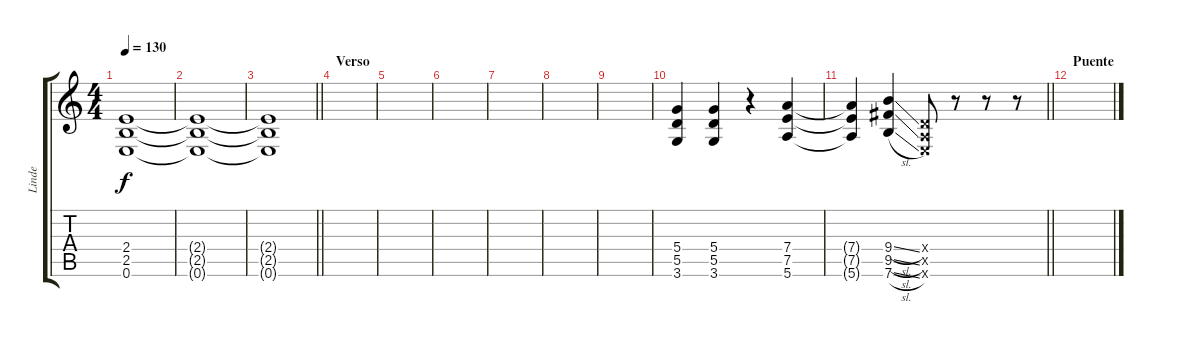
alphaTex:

\track ("Linde" "Linde") {instrument overdrivenguitar}
\staff {score tabs}
\tuning (E4 B3 G3 D3 A2 E2) {hide}
\ts (4 4)
\tempo 130
\clef g2
\ks c
(2.4{t} 2.5{t} 0.6{t}).1{dy f} |
(2.4{t} 2.5{t} 0.6{t}).1 |
\barLineRight lightlight
(2.4{t} 2.5{t} 0.6{t}).1 |
\section ("" "Verso")
|
|
|
|
|
|
(5.4 5.5 3.6).4 (5.4 5.5 3.6).4 r.4 (7.4 7.5 5.6).4 |
\barLineRight lightlight
(7.4{t} 7.5{t} 5.6{t}).4 (9.4{sl} 9.5{sl} 7.6{sl}).4 (0.4{x} 0.5{x} 0.6{x}).8 r.8 r.8 r.8 |
\section ("" "Puente")
